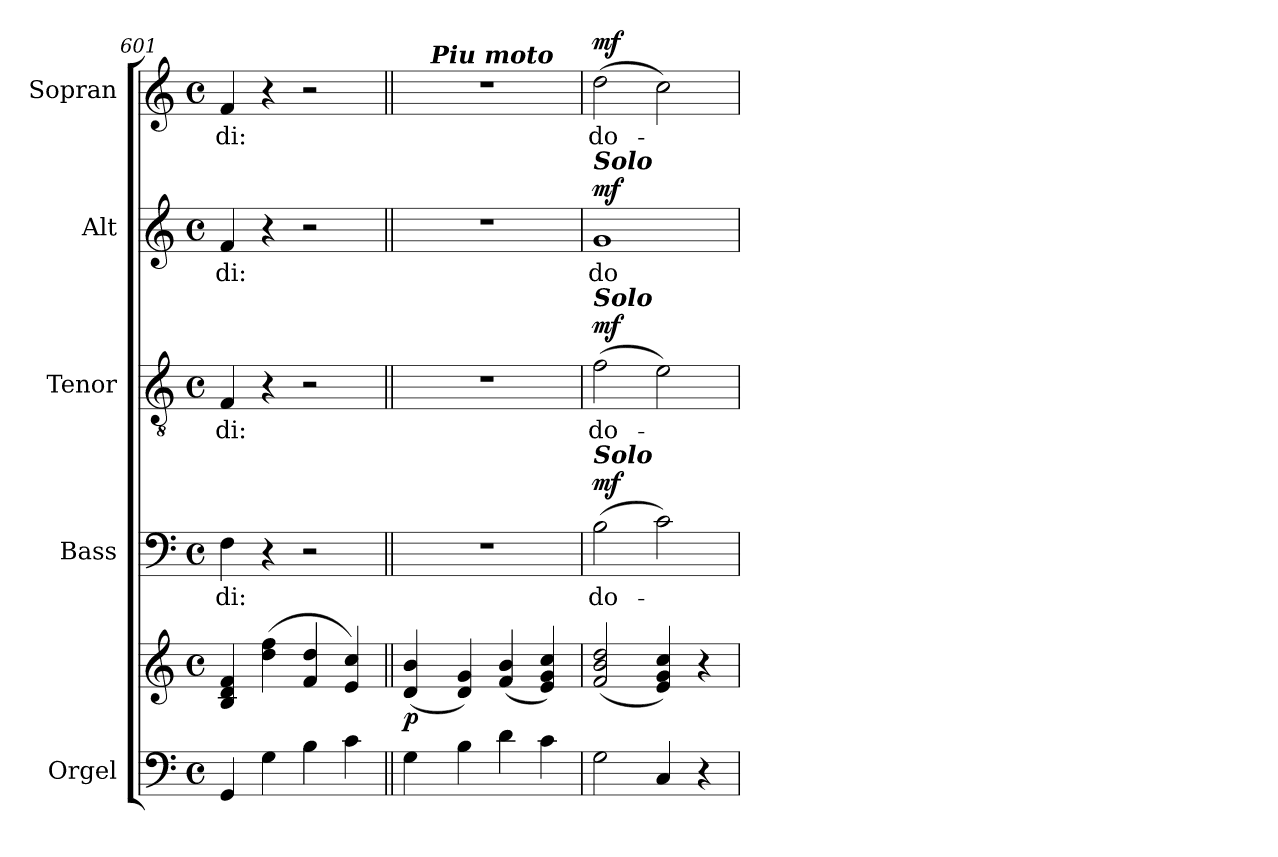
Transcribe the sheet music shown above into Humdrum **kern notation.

**kern	**kern	**dynam	**kern	**text	**dynam	**kern	**text	**dynam	**kern	**text	**dynam	**kern	**text	**dynam
*part5	*part5	*part5	*part4	*part4	*part4	*part3	*part3	*part3	*part2	*part2	*part2	*part1	*part1	*part1
*staff6	*staff5	*staff5/6	*staff4	*staff4	*staff4	*staff3	*staff3	*staff3	*staff2	*staff2	*staff2	*staff1	*staff1	*staff1
*I"Orgel	*	*	*I"Bass	*	*	*I"Tenor	*	*	*I"Alt	*	*	*I"Sopran	*	*
*I'Org.	*	*	*I'B.	*	*	*I'T.	*	*	*I'A.	*	*	*I'S.	*	*
*clefF4	*clefG2	*	*clefF4	*	*	*clefGv2	*	*	*clefG2	*	*	*clefG2	*	*
*k[]	*k[]	*	*k[]	*	*	*k[]	*	*	*k[]	*	*	*k[]	*	*
*C:	*C:	*	*C:	*	*	*C:	*	*	*C:	*	*	*C:	*	*
*M4/4	*M4/4	*	*M4/4	*	*	*M4/4	*	*	*M4/4	*	*	*M4/4	*	*
*met(c)	*met(c)	*	*met(c)	*	*	*met(c)	*	*	*met(c)	*	*	*met(c)	*	*
=601	=601	=601	=601	=601	=601	=601	=601	=601	=601	=601	=601	=601	=601	=601
!	!	!	!	!LO:LY:b	!	!	!LO:LY:b	!	!	!LO:LY:b	!	!	!LO:LY:b	!
4GG/	4B/ 4d/ 4f/	.	4F\	-di:	.	4F/	-di:	.	4f/	-di:	.	4f/	-di:	.
4G\	(>4dd\ 4ff\	.	4r	.	.	4r	.	.	4r	.	.	4r	.	.
4B\	4f/ 4dd/	.	2r	.	.	2r	.	.	2r	.	.	2r	.	.
4c\	4e/ 4cc/)	.	.	.	.	.	.	.	.	.	.	.	.	.
=602||	=602||	=602||	=602||	=602||	=602||	=602||	=602||	=602||	=602||	=602||	=602||	=602||	=602||	=602||
!	!	!LO:DY:b	!	!	!	!	!	!	!	!	!	!	!	!
*	*	*	*	*	*	*	*	*	*	*	*	*^	*	*
4G\	(4d/ 4b/	p	1r	.	.	1r	.	.	1r	.	.	1r	8ryy	.	.
!	!	!	!	!	!	!	!	!	!	!	!	!	!LO:TX:a:Bi:t=Piu moto	!	!
.	.	.	.	.	.	.	.	.	.	.	.	.	2..ryy	.	.
4B\	4d/ 4g/)	.	.	.	.	.	.	.	.	.	.	.	.	.	.
4d\	(<4f/ 4b/	.	.	.	.	.	.	.	.	.	.	.	.	.	.
4c\	4e/ 4g/ 4cc/)	.	.	.	.	.	.	.	.	.	.	.	.	.	.
=603	=603	=603	=603	=603	=603	=603	=603	=603	=603	=603	=603	=603	=603	=603	=603
!	!	!	!	!	!	!	!	!	!	!	!	!LO:TX:a:Bi:t=Solo	!	!	!
!	!	!	!	!	!	!	!	!	!LO:TX:a:Bi:t=Solo	!	!	!	!	!	!
!	!	!	!	!	!	!LO:TX:a:Bi:t=Solo	!	!	!	!	!	!	!	!	!
!	!	!	!LO:TX:a:Bi:t=Solo	!	!	!	!	!	!	!	!	!	!	!	!
!	!	!	!	!LO:LY:b	!LO:DY:a	!	!LO:LY:b	!LO:DY:a	!	!LO:LY:b	!LO:DY:a	!	!	!LO:LY:b	!LO:DY:a
*	*	*	*	*	*	*	*	*	*	*	*	*v	*v	*	*
2G\	(<2f/ 2b/ 2dd/	.	(>2B\	do-	mf	(>2f\	do-	mf	1g	do-	mf	(>2dd\	do-	mf
4C/	4e/ 4g/ 4cc/)	.	2c\)	.	.	2e\)	.	.	.	.	.	2cc\)	.	.
4r	4r	.	.	.	.	.	.	.	.	.	.	.	.	.
=	=	=	=	=	=	=	=	=	=	=	=	=	=	=
*-	*-	*-	*-	*-	*-	*-	*-	*-	*-	*-	*-	*-	*-	*-
